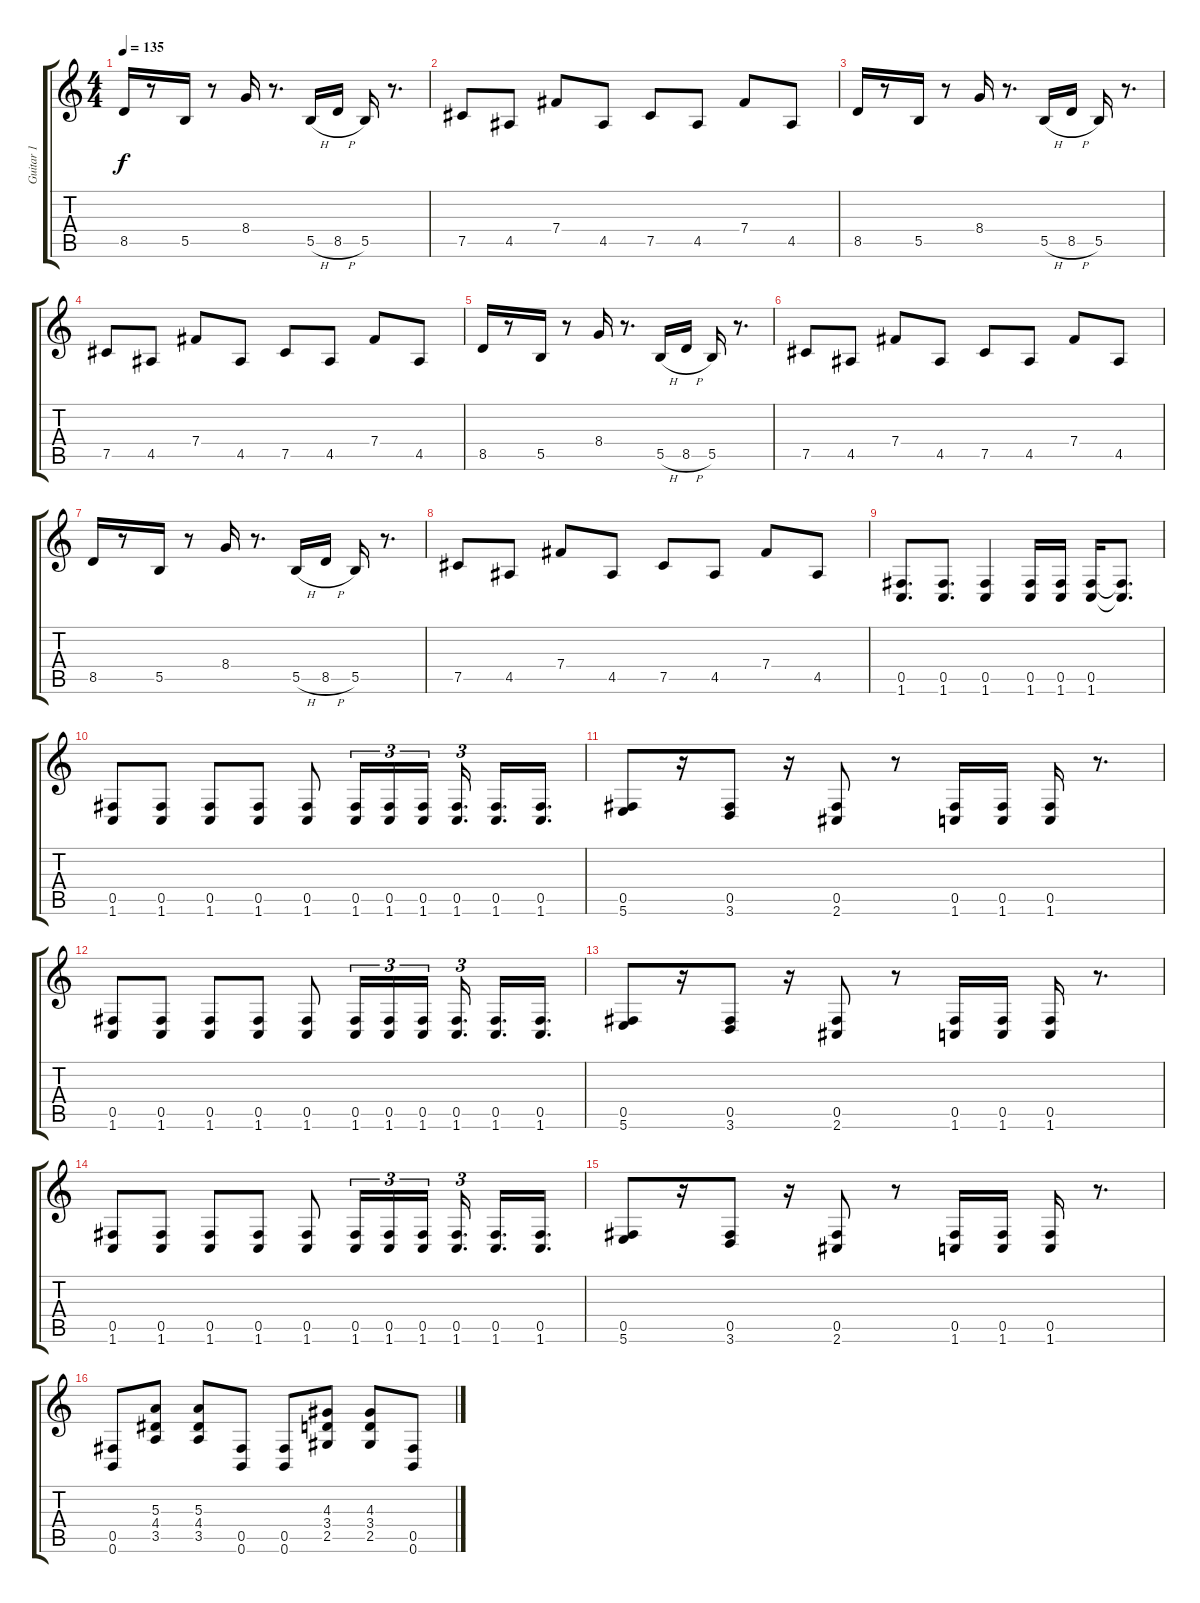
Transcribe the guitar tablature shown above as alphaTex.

\track ("Guitar 1" "Guitar 1") {instrument distortionguitar}
\staff {score tabs}
\tuning (Db4 Ab3 E3 B2 Gb2 B1) {hide}
\ts (4 4)
\tempo 135
\clef g2
\ks c
8.5.16{dy f} r.8 5.5.16 r.8 8.4.16 r.8{d} 5.5{h}.16 8.5{h}.16 5.5.16 r.8{d} |
7.5.8 4.5.8 7.4.8 4.5.8 7.5.8 4.5.8 7.4.8 4.5.8 |
8.5.16 r.8 5.5.16 r.8 8.4.16 r.8{d} 5.5{h}.16 8.5{h}.16 5.5.16 r.8{d} |
7.5.8 4.5.8 7.4.8 4.5.8 7.5.8 4.5.8 7.4.8 4.5.8 |
8.5.16 r.8 5.5.16 r.8 8.4.16 r.8{d} 5.5{h}.16 8.5{h}.16 5.5.16 r.8{d} |
7.5.8 4.5.8 7.4.8 4.5.8 7.5.8 4.5.8 7.4.8 4.5.8 |
8.5.16 r.8 5.5.16 r.8 8.4.16 r.8{d} 5.5{h}.16 8.5{h}.16 5.5.16 r.8{d} |
7.5.8 4.5.8 7.4.8 4.5.8 7.5.8 4.5.8 7.4.8 4.5.8 |
(0.5 1.6).8{d} (0.5 1.6).8{d} (0.5 1.6).4 (0.5 1.6).16 (0.5 1.6).16 (0.5 1.6).16 (0.5{t} 1.6{t}).8{d} |
(0.5 1.6).8 (0.5 1.6).8 (0.5 1.6).8 (0.5 1.6).8 (0.5 1.6).8 (0.5 1.6).16{tu (3 2)} (0.5 1.6).16{tu (3 2)} (0.5 1.6).16{tu (3 2)} (0.5 1.6).16{d tu (3 2) beam splitsecondary} (0.5 1.6).16{d} (0.5 1.6).16{d} |
(0.5 5.6).8 r.16 (0.5 3.6).8 r.16 (0.5 2.6).8 r.8 (0.5 1.6).16 (0.5 1.6).16 (0.5 1.6).16 r.8{d} |
(0.5 1.6).8 (0.5 1.6).8 (0.5 1.6).8 (0.5 1.6).8 (0.5 1.6).8 (0.5 1.6).16{tu (3 2)} (0.5 1.6).16{tu (3 2)} (0.5 1.6).16{tu (3 2)} (0.5 1.6).16{d tu (3 2) beam splitsecondary} (0.5 1.6).16{d} (0.5 1.6).16{d} |
(0.5 5.6).8 r.16 (0.5 3.6).8 r.16 (0.5 2.6).8 r.8 (0.5 1.6).16 (0.5 1.6).16 (0.5 1.6).16 r.8{d} |
(0.5 1.6).8 (0.5 1.6).8 (0.5 1.6).8 (0.5 1.6).8 (0.5 1.6).8 (0.5 1.6).16{tu (3 2)} (0.5 1.6).16{tu (3 2)} (0.5 1.6).16{tu (3 2)} (0.5 1.6).16{d tu (3 2) beam splitsecondary} (0.5 1.6).16{d} (0.5 1.6).16{d} |
(0.5 5.6).8 r.16 (0.5 3.6).8 r.16 (0.5 2.6).8 r.8 (0.5 1.6).16 (0.5 1.6).16 (0.5 1.6).16 r.8{d} |
(0.5 0.6).8 (5.3 4.4 3.5).8 (5.3 4.4 3.5).8 (0.5 0.6).8 (0.5 0.6).8 (4.3 3.4 2.5).8 (4.3 3.4 2.5).8 (0.5 0.6).8
